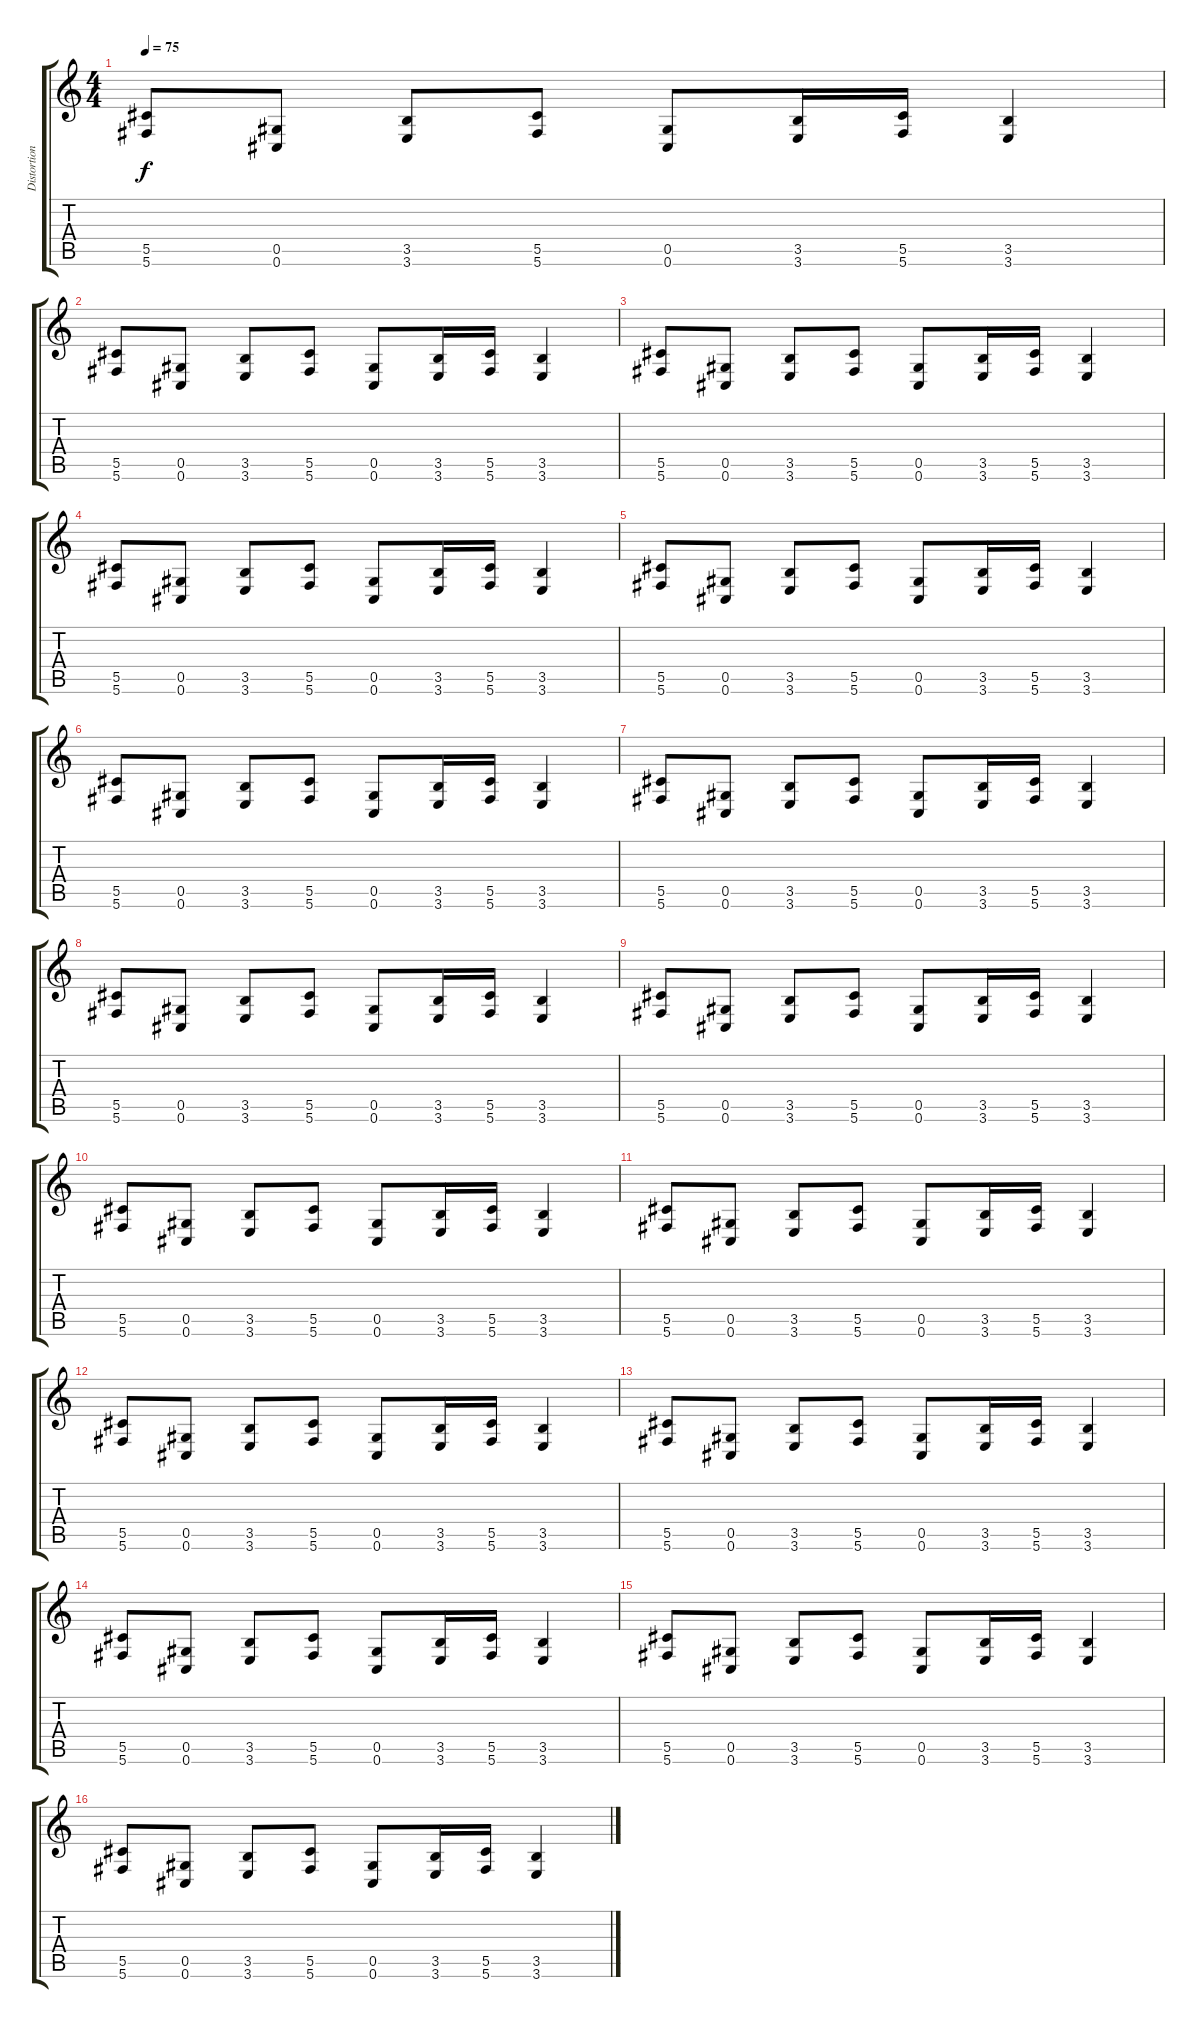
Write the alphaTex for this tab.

\track ("Distortion" "Distortion") {instrument distortionguitar}
\staff {score tabs}
\tuning (Eb4 Bb3 Gb3 Db3 Ab2 Db2) {hide}
\ts (4 4)
\tempo 75
\clef g2
\ks c
(5.5 5.6).8{dy f} (0.5 0.6).8 (3.5 3.6).8 (5.5 5.6).8 (0.5 0.6).8 (3.5 3.6).16 (5.5 5.6).16 (3.5 3.6).4 |
(5.5 5.6).8 (0.5 0.6).8 (3.5 3.6).8 (5.5 5.6).8 (0.5 0.6).8 (3.5 3.6).16 (5.5 5.6).16 (3.5 3.6).4 |
(5.5 5.6).8 (0.5 0.6).8 (3.5 3.6).8 (5.5 5.6).8 (0.5 0.6).8 (3.5 3.6).16 (5.5 5.6).16 (3.5 3.6).4 |
(5.5 5.6).8 (0.5 0.6).8 (3.5 3.6).8 (5.5 5.6).8 (0.5 0.6).8 (3.5 3.6).16 (5.5 5.6).16 (3.5 3.6).4 |
(5.5 5.6).8 (0.5 0.6).8 (3.5 3.6).8 (5.5 5.6).8 (0.5 0.6).8 (3.5 3.6).16 (5.5 5.6).16 (3.5 3.6).4 |
(5.5 5.6).8 (0.5 0.6).8 (3.5 3.6).8 (5.5 5.6).8 (0.5 0.6).8 (3.5 3.6).16 (5.5 5.6).16 (3.5 3.6).4 |
(5.5 5.6).8 (0.5 0.6).8 (3.5 3.6).8 (5.5 5.6).8 (0.5 0.6).8 (3.5 3.6).16 (5.5 5.6).16 (3.5 3.6).4 |
(5.5 5.6).8 (0.5 0.6).8 (3.5 3.6).8 (5.5 5.6).8 (0.5 0.6).8 (3.5 3.6).16 (5.5 5.6).16 (3.5 3.6).4 |
(5.5 5.6).8 (0.5 0.6).8 (3.5 3.6).8 (5.5 5.6).8 (0.5 0.6).8 (3.5 3.6).16 (5.5 5.6).16 (3.5 3.6).4 |
(5.5 5.6).8 (0.5 0.6).8 (3.5 3.6).8 (5.5 5.6).8 (0.5 0.6).8 (3.5 3.6).16 (5.5 5.6).16 (3.5 3.6).4 |
(5.5 5.6).8 (0.5 0.6).8 (3.5 3.6).8 (5.5 5.6).8 (0.5 0.6).8 (3.5 3.6).16 (5.5 5.6).16 (3.5 3.6).4 |
(5.5 5.6).8 (0.5 0.6).8 (3.5 3.6).8 (5.5 5.6).8 (0.5 0.6).8 (3.5 3.6).16 (5.5 5.6).16 (3.5 3.6).4 |
(5.5 5.6).8 (0.5 0.6).8 (3.5 3.6).8 (5.5 5.6).8 (0.5 0.6).8 (3.5 3.6).16 (5.5 5.6).16 (3.5 3.6).4 |
(5.5 5.6).8 (0.5 0.6).8 (3.5 3.6).8 (5.5 5.6).8 (0.5 0.6).8 (3.5 3.6).16 (5.5 5.6).16 (3.5 3.6).4 |
(5.5 5.6).8 (0.5 0.6).8 (3.5 3.6).8 (5.5 5.6).8 (0.5 0.6).8 (3.5 3.6).16 (5.5 5.6).16 (3.5 3.6).4 |
(5.5 5.6).8 (0.5 0.6).8 (3.5 3.6).8 (5.5 5.6).8 (0.5 0.6).8 (3.5 3.6).16 (5.5 5.6).16 (3.5 3.6).4
